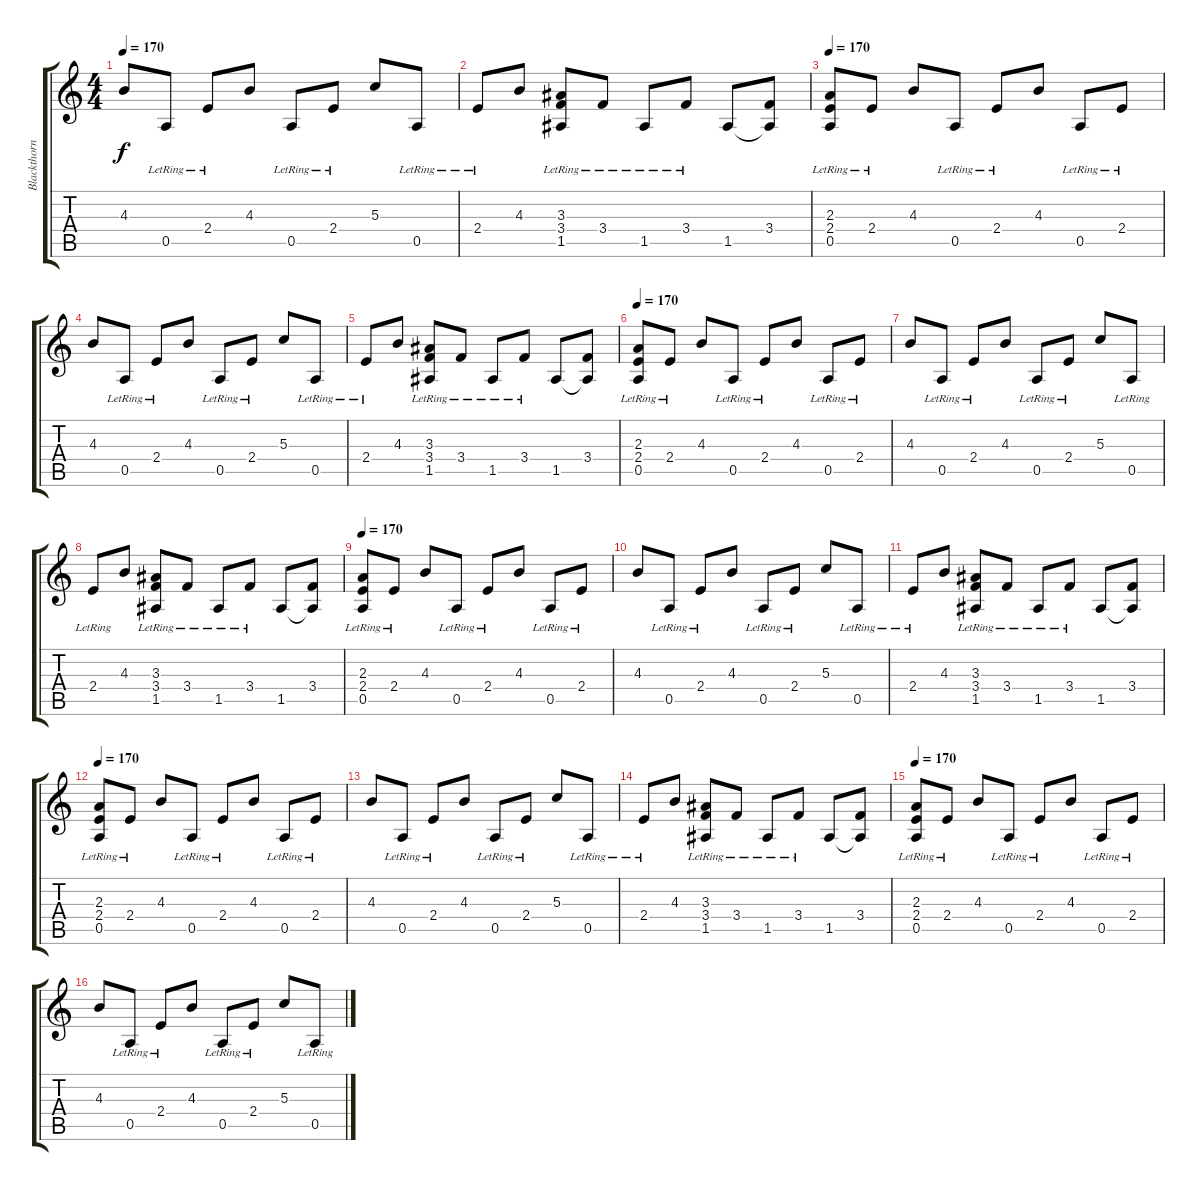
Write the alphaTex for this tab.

\track ("Blackthorn" "Blackthorn") {instrument distortionguitar}
\staff {score tabs}
\tuning (E4 B3 G3 D3 A2 E2) {hide}
\ts (4 4)
\tempo 170
\clef g2
\ks c
4.3.8{dy f} 0.5{lr}.8 2.4{lr}.8 4.3.8 0.5{lr}.8 2.4{lr}.8 5.3.8 0.5{lr}.8 |
2.4{lr}.8 4.3.8 (3.3 3.4 1.5{lr}).8 3.4{lr}.8 1.5{lr}.8 3.4{lr}.8 1.5.8 (3.4 1.5{t}).8 |
\tempo 170
(2.3 2.4 0.5{lr}).8 2.4{lr}.8 4.3.8 0.5{lr}.8 2.4{lr}.8 4.3.8 0.5{lr}.8 2.4{lr}.8 |
4.3.8 0.5{lr}.8 2.4{lr}.8 4.3.8 0.5{lr}.8 2.4{lr}.8 5.3.8 0.5{lr}.8 |
2.4{lr}.8 4.3.8 (3.3 3.4 1.5{lr}).8 3.4{lr}.8 1.5{lr}.8 3.4{lr}.8 1.5.8 (3.4 1.5{t}).8 |
\tempo 170
(2.3 2.4 0.5{lr}).8 2.4{lr}.8 4.3.8 0.5{lr}.8 2.4{lr}.8 4.3.8 0.5{lr}.8 2.4{lr}.8 |
4.3.8 0.5{lr}.8 2.4{lr}.8 4.3.8 0.5{lr}.8 2.4{lr}.8 5.3.8 0.5{lr}.8 |
2.4{lr}.8 4.3.8 (3.3 3.4 1.5{lr}).8 3.4{lr}.8 1.5{lr}.8 3.4{lr}.8 1.5.8 (3.4 1.5{t}).8 |
\tempo 170
(2.3 2.4 0.5{lr}).8 2.4{lr}.8 4.3.8 0.5{lr}.8 2.4{lr}.8 4.3.8 0.5{lr}.8 2.4{lr}.8 |
4.3.8 0.5{lr}.8 2.4{lr}.8 4.3.8 0.5{lr}.8 2.4{lr}.8 5.3.8 0.5{lr}.8 |
2.4{lr}.8 4.3.8 (3.3 3.4 1.5{lr}).8 3.4{lr}.8 1.5{lr}.8 3.4{lr}.8 1.5.8 (3.4 1.5{t}).8 |
\tempo 170
(2.3 2.4 0.5{lr}).8 2.4{lr}.8 4.3.8 0.5{lr}.8 2.4{lr}.8 4.3.8 0.5{lr}.8 2.4{lr}.8 |
4.3.8 0.5{lr}.8 2.4{lr}.8 4.3.8 0.5{lr}.8 2.4{lr}.8 5.3.8 0.5{lr}.8 |
2.4{lr}.8 4.3.8 (3.3 3.4 1.5{lr}).8 3.4{lr}.8 1.5{lr}.8 3.4{lr}.8 1.5.8 (3.4 1.5{t}).8 |
\tempo 170
(2.3 2.4 0.5{lr}).8 2.4{lr}.8 4.3.8 0.5{lr}.8 2.4{lr}.8 4.3.8 0.5{lr}.8 2.4{lr}.8 |
4.3.8 0.5{lr}.8 2.4{lr}.8 4.3.8 0.5{lr}.8 2.4{lr}.8 5.3.8 0.5{lr}.8
